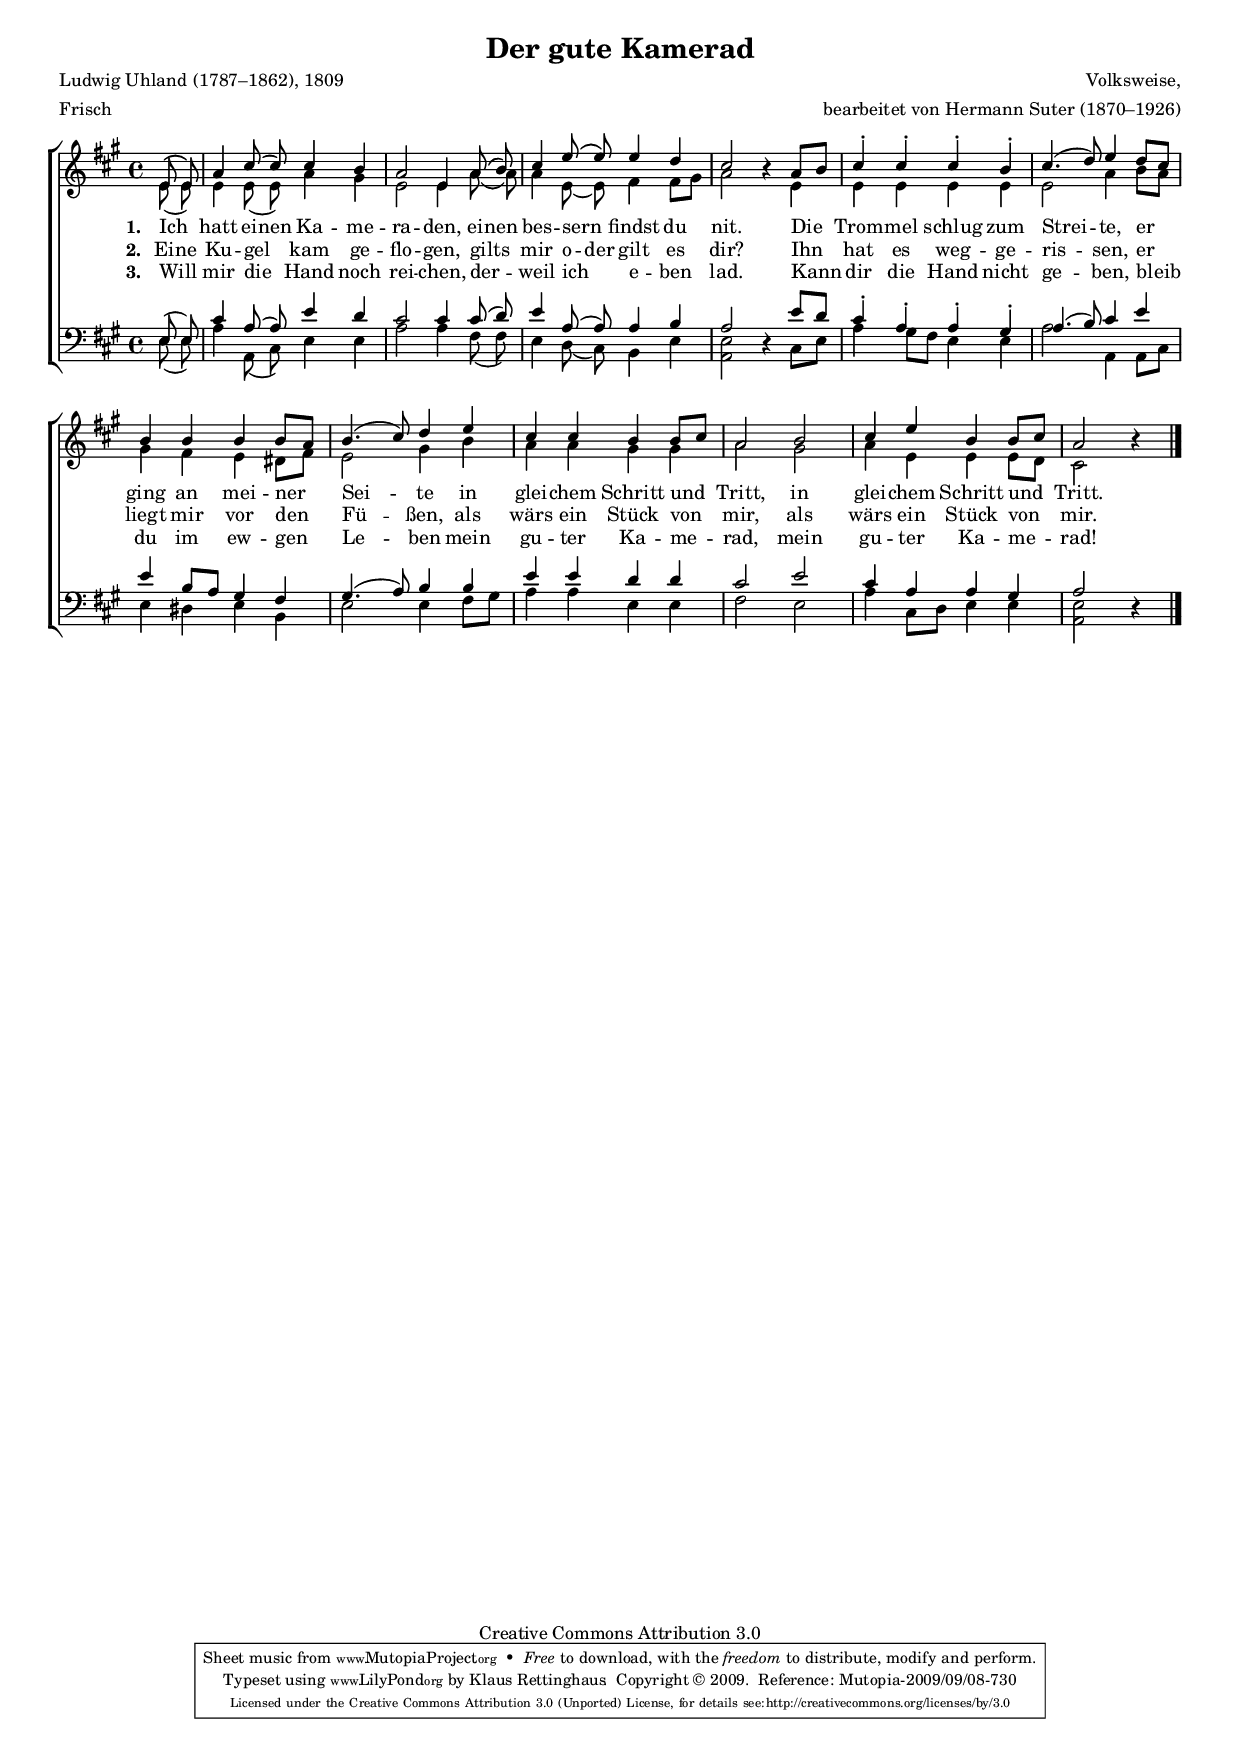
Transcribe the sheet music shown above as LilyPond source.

#(set-global-staff-size 15.5) 
#(ly:set-option 'point-and-click #f) 

\version "2.12" 

global = { \key a \major \time 4/4 \tempo 4=104 } 

SKamerad = \relative a' { 
\revert Rest #'direction 
\partial 4 
e8\( e\) a4 cis8\( cis8\) cis4 b a2 e4 
a8\( b8\) cis4 e8\( e\) e4 d cis2 r4 
a8[ b] cis4-. cis-. cis-. b-. cis4.( d8) e4 
d8[ cis] b4 b b b8[ a] b4.( cis8) d4 
e4 cis cis b b8[ cis] a2 
b2 cis4 e b b8[ cis] a2 r4 
\bar "|." 
} 

AKamerad = \relative a' { 
\partial 4 
e8( e) e4 e8( e8) a4 gis e2 e4 
a8( a8) a4 e8( e) fis4 fis8[ gis] a2 s4 
e4 e e e e e2 a4 
b8[ a] gis4 fis e dis8[ fis] e2 gis4 
b4 a a gis gis a2 
gis2 a4 e e e8[ d] cis2 s4 
\bar "|." 
} 

TKamerad = \relative a { 
\partial 4 
e8( e) cis'4 a8( a8) e'4 d cis2 cis4 
cis8( d8) e4 a,8( a) a4 b a2 s4 
e'8[ d] cis4-. a-. a-. gis-. a4.( b8) cis4 
e4 e b8[ a] gis4 fis gis4.( a8) b4 
b4 e e d d cis2 
e2 cis4 a a gis a2 s4 
\bar "|." 
} 

BKamerad = \relative a { 
\revert Rest #'direction 
\partial 4 
e8( e) a4 a,8( cis8) e4 e a2 a4 
fis8( fis8) e4 d8( cis) b4 e <<e2 a,>> r4 
cis8[ e] a4 gis8[ fis] e4 e a2 a,4 
a8[ cis] e4 dis e b4 e2 e4 
fis8[ gis] a4 a e e fis2 
e2 a4 cis,8[ d] e4 e <<e2 a,>> r4 
\bar "|." 
} 


LKameradA = \lyricmode { 
\set stanza = "1. " 
Ich _ hatt ei -- nen Ka -- me -- ra -- den, 
ei -- nen bes -- sern _ findst du nit. 
Die Trom -- mel schlug zum Strei -- te, 
er ging an mei -- ner Sei -- te 
in glei -- chem Schritt und Tritt, 
in glei -- chem Schritt und Tritt. 
} 

LKameradB = \lyricmode { 
\set stanza = "2. " 
Ei -- ne Ku -- gel _ kam ge -- flo -- gen, 
gilts _ mir  o -- der gilt es dir? 
Ihn hat es weg -- ge -- ris -- sen, 
er liegt mir vor den Fü -- ßen, 
als wärs ein Stück von mir, 
als wärs ein Stück von mir. 
} 

LKameradC = \lyricmode { 
\set stanza = "3. " 
Will _ mir die _ Hand noch rei -- chen, 
der -- _ weil ich _ e -- ben lad. 
Kann dir die Hand nicht ge -- ben, 
bleib du im ew -- gen Le -- ben 
mein gu -- ter Ka -- me -- rad, 
mein gu -- ter Ka -- me -- rad! 
} 


%--------------------

\header { 
kaisernumber = "246" 
comment = "" 
footnote = "" 
  
title = "Der gute Kamerad" 
subtitle = "" 
composer = "Volksweise," 
opus = "" 
meter =  \markup {Frisch} 
arranger = "bearbeitet von Hermann Suter (1870–1926)" 
poet = "Ludwig Uhland (1787–1862), 1809" 
 
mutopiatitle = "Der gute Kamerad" 
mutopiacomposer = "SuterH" 
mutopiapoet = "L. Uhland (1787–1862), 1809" 
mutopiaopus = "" 
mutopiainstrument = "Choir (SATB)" 
date = "1910s" 
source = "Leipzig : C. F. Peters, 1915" 
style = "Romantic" 
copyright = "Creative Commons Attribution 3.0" 
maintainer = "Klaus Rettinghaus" 
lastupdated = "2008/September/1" 
 
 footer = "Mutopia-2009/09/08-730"
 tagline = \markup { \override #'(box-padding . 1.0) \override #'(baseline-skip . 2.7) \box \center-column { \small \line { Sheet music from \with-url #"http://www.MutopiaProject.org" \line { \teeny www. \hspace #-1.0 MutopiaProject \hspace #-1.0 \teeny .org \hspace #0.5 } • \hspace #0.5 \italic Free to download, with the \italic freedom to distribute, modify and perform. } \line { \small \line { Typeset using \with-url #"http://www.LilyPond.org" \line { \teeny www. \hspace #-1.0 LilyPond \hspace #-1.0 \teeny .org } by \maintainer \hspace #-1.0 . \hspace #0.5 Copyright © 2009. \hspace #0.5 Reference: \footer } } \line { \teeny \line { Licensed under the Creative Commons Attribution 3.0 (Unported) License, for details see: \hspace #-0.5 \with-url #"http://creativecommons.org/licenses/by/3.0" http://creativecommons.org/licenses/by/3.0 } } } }
} 

\score { 
\context ChoirStaff 
	<< 
	\context Staff = women 
	<< 
	\set Staff.midiInstrument = "voice oohs" 
			\clef "G" 
			\context Voice = Sopran { \voiceOne 
				<< 
				\autoBeamOff 
				\dynamicUp 
				{ \global \SKamerad } 
				>> } 
			\context Voice = Alt { \voiceTwo 
 				<< 
				\autoBeamOff 
				{ \global \AKamerad } 
				>> } 
			>> 
	\context Lyrics = verseone 
	\context Lyrics = versetwo 
	\context Lyrics = versethree 
	\context Staff = men 
	<< 
	\set Staff.midiInstrument = "voice oohs" 
			\clef "F" 
			\context Voice = Tenor { \voiceOne 
				<< 
				\autoBeamOff 
				{ \global \TKamerad } 
				>> } 
			\context Voice = Bass { \voiceTwo 
				<< 
				\autoBeamOff 
				\dynamicDown 
				{ \global \BKamerad } 
				>> } 
		>> 
	\context Lyrics = verseone \lyricsto Sopran \LKameradA 
	\context Lyrics = versetwo \lyricsto Sopran \LKameradB 
	\context Lyrics = versethree \lyricsto Sopran \LKameradC 
	>> 


\layout {
indent = 0.0\cm
\context {\Score 
\remove "Bar_number_engraver"
\override MetronomeMark #'transparent = ##t 
\override DynamicTextSpanner #'dash-period = #-1.0 
\override BreathingSign #'text = #(make-musicglyph-markup "scripts.rvarcomma") 
}
\context {\Staff 
\override VerticalAxisGroup #'minimum-Y-extent = #'(-1 . 1) 
}
}

\midi {
\context { \Voice 
\remove "Dynamic_performer" 
}
}

}
